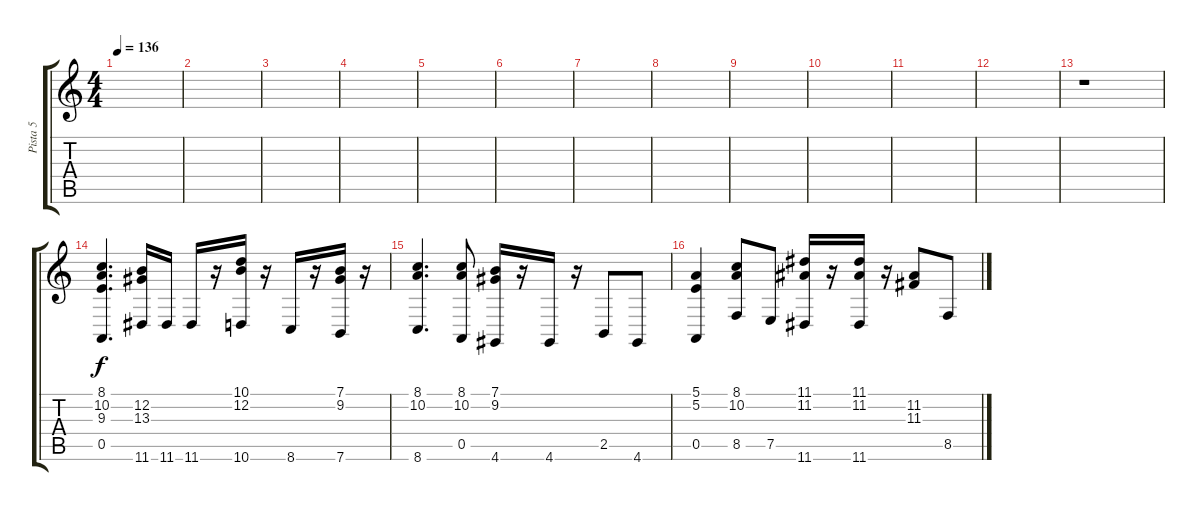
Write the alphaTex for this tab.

\track ("Pista 5" "Pista 5") {instrument lead1square}
\staff {score tabs}
\tuning (E4 B3 G3 D3 A2 E2) {hide}
\ts (4 4)
\tempo 136
\clef g2
\ks c
|
|
|
|
|
|
|
|
|
|
|
|
r.1 |
(8.1 10.2 9.3 0.5).4{d balance 16 instrument brasssection} (12.2 13.3 11.6).16 11.6.16 11.6.16 r.16 (10.1 12.2 10.6).16 r.16 8.6.16 r.16 (7.1 9.2 7.6).16 r.16 |
(8.1 10.2 8.6).4{d} (8.1 10.2 0.5).8 (7.1 9.2 4.6).16 r.16 4.6.16 r.16 2.5.8 4.6.8 |
(5.1 5.2 0.5).4 (8.1 10.2 8.5).8 7.5.8 (11.1 11.2 11.6).16 r.16 (11.1 11.2 11.6).16 r.16 (11.2 11.3).8 8.5.8
